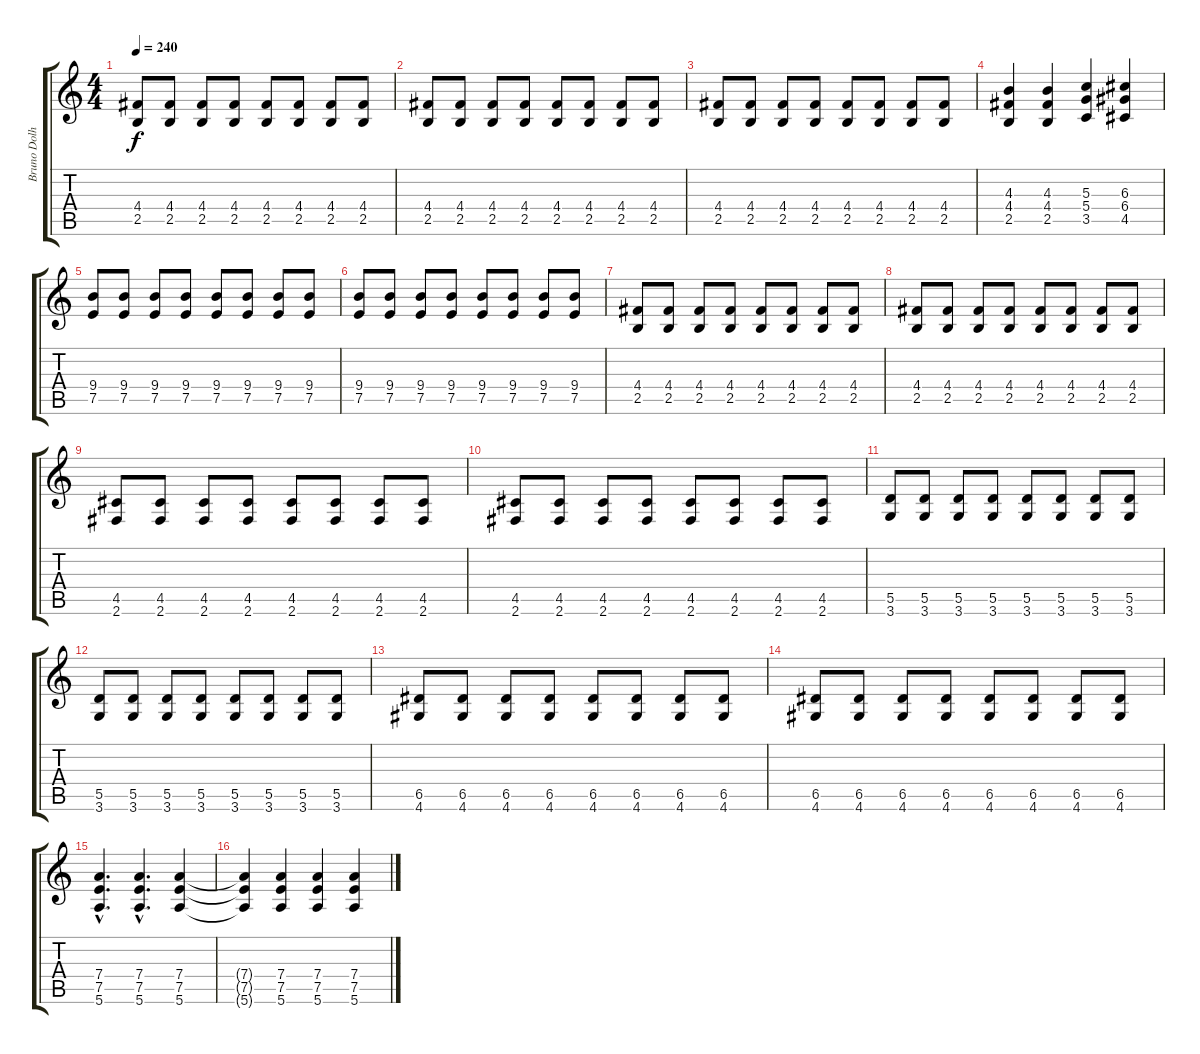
\track ("Bruno Dolheguy" "Bruno Dolh") {instrument distortionguitar}
\staff {score tabs}
\tuning (E4 B3 G3 D3 A2 E2) {hide}
\ts (4 4)
\tempo 240
\clef g2
\ks c
(4.4 2.5).8{dy f} (4.4 2.5).8 (4.4 2.5).8 (4.4 2.5).8 (4.4 2.5).8 (4.4 2.5).8 (4.4 2.5).8 (4.4 2.5).8 |
(4.4 2.5).8 (4.4 2.5).8 (4.4 2.5).8 (4.4 2.5).8 (4.4 2.5).8 (4.4 2.5).8 (4.4 2.5).8 (4.4 2.5).8 |
(4.4 2.5).8 (4.4 2.5).8 (4.4 2.5).8 (4.4 2.5).8 (4.4 2.5).8 (4.4 2.5).8 (4.4 2.5).8 (4.4 2.5).8 |
(4.3 4.4 2.5).4 (4.3 4.4 2.5).4 (5.3 5.4 3.5).4 (6.3 6.4 4.5).4 |
(9.4 7.5).8 (9.4 7.5).8 (9.4 7.5).8 (9.4 7.5).8 (9.4 7.5).8 (9.4 7.5).8 (9.4 7.5).8 (9.4 7.5).8 |
(9.4 7.5).8 (9.4 7.5).8 (9.4 7.5).8 (9.4 7.5).8 (9.4 7.5).8 (9.4 7.5).8 (9.4 7.5).8 (9.4 7.5).8 |
(4.4 2.5).8 (4.4 2.5).8 (4.4 2.5).8 (4.4 2.5).8 (4.4 2.5).8 (4.4 2.5).8 (4.4 2.5).8 (4.4 2.5).8 |
(4.4 2.5).8 (4.4 2.5).8 (4.4 2.5).8 (4.4 2.5).8 (4.4 2.5).8 (4.4 2.5).8 (4.4 2.5).8 (4.4 2.5).8 |
(4.5 2.6).8 (4.5 2.6).8 (4.5 2.6).8 (4.5 2.6).8 (4.5 2.6).8 (4.5 2.6).8 (4.5 2.6).8 (4.5 2.6).8 |
(4.5 2.6).8 (4.5 2.6).8 (4.5 2.6).8 (4.5 2.6).8 (4.5 2.6).8 (4.5 2.6).8 (4.5 2.6).8 (4.5 2.6).8 |
(5.5 3.6).8 (5.5 3.6).8 (5.5 3.6).8 (5.5 3.6).8 (5.5 3.6).8 (5.5 3.6).8 (5.5 3.6).8 (5.5 3.6).8 |
(5.5 3.6).8 (5.5 3.6).8 (5.5 3.6).8 (5.5 3.6).8 (5.5 3.6).8 (5.5 3.6).8 (5.5 3.6).8 (5.5 3.6).8 |
(6.5 4.6).8 (6.5 4.6).8 (6.5 4.6).8 (6.5 4.6).8 (6.5 4.6).8 (6.5 4.6).8 (6.5 4.6).8 (6.5 4.6).8 |
(6.5 4.6).8 (6.5 4.6).8 (6.5 4.6).8 (6.5 4.6).8 (6.5 4.6).8 (6.5 4.6).8 (6.5 4.6).8 (6.5 4.6).8 |
(7.4{hac} 7.5{hac} 5.6{hac}).4{d} (7.4{hac} 7.5{hac} 5.6{hac}).4{d} (7.4 7.5 5.6).4 |
(7.4{t} 7.5{t} 5.6{t}).4 (7.4 7.5 5.6).4 (7.4 7.5 5.6).4 (7.4 7.5 5.6).4
